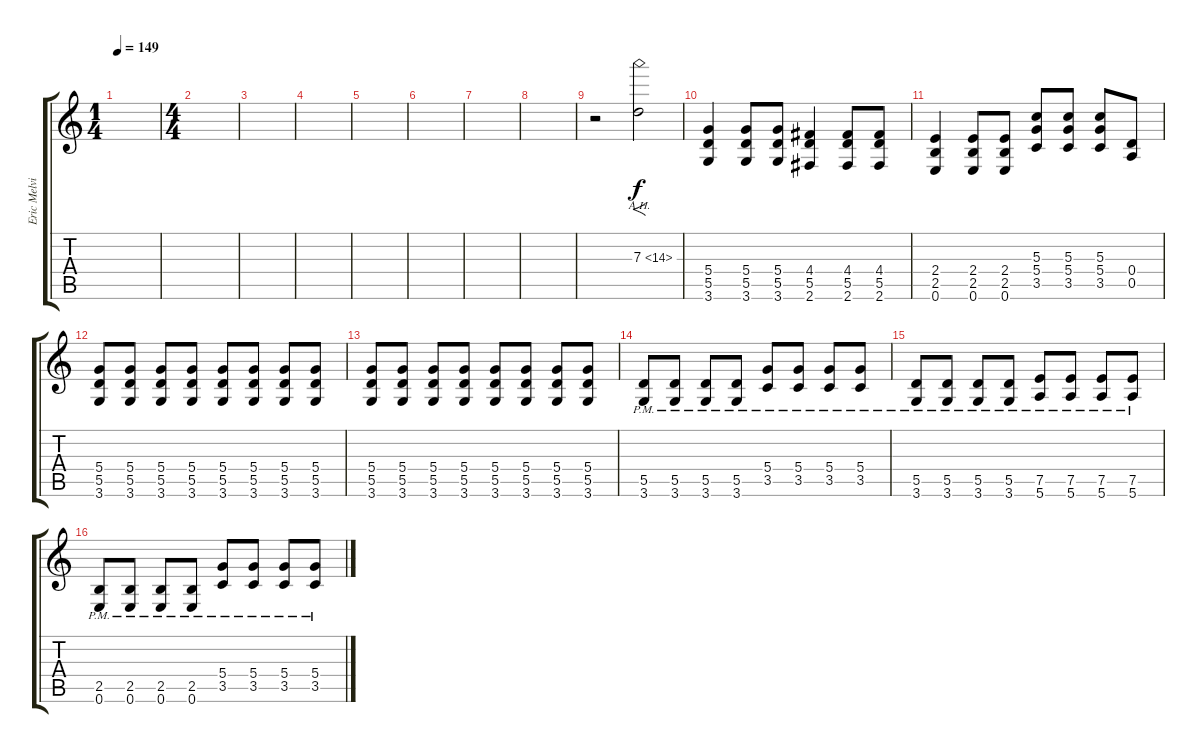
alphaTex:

\track ("Eric Melvin - Guitar" "Eric Melvi") {instrument distortionguitar}
\staff {score tabs}
\tuning (E4 B3 G3 D3 A2 E2) {hide}
\ts (1 4)
\tempo 149
\clef g2
\ks c
|
\ts (4 4)
|
|
|
|
|
|
|
r.2 7.3{ah 7}.2{f} |
(5.4 5.5 3.6).4 (5.4 5.5 3.6).8 (5.4 5.5 3.6).8 (4.4 5.5 2.6).4 (4.4 5.5 2.6).8 (4.4 5.5 2.6).8 |
(2.4 2.5 0.6).4 (2.4 2.5 0.6).8 (2.4 2.5 0.6).8 (5.3 5.4 3.5).8 (5.3 5.4 3.5).8 (5.3 5.4 3.5).8 (0.4 0.5).8 |
(5.4 5.5 3.6).8 (5.4 5.5 3.6).8 (5.4 5.5 3.6).8 (5.4 5.5 3.6).8 (5.4 5.5 3.6).8 (5.4 5.5 3.6).8 (5.4 5.5 3.6).8 (5.4 5.5 3.6).8 |
(5.4 5.5 3.6).8 (5.4 5.5 3.6).8 (5.4 5.5 3.6).8 (5.4 5.5 3.6).8 (5.4 5.5 3.6).8 (5.4 5.5 3.6).8 (5.4 5.5 3.6).8 (5.4 5.5 3.6).8 |
(5.5{pm} 3.6{pm}).8 (5.5{pm} 3.6{pm}).8 (5.5{pm} 3.6{pm}).8 (5.5{pm} 3.6{pm}).8 (5.4{pm} 3.5{pm}).8 (5.4{pm} 3.5{pm}).8 (5.4{pm} 3.5{pm}).8 (5.4{pm} 3.5{pm}).8 |
(5.5{pm} 3.6{pm}).8 (5.5{pm} 3.6{pm}).8 (5.5{pm} 3.6{pm}).8 (5.5{pm} 3.6{pm}).8 (7.5{pm} 5.6{pm}).8 (7.5{pm} 5.6{pm}).8 (7.5{pm} 5.6{pm}).8 (7.5{pm} 5.6{pm}).8 |
(2.5{pm} 0.6{pm}).8 (2.5{pm} 0.6{pm}).8 (2.5{pm} 0.6{pm}).8 (2.5{pm} 0.6{pm}).8 (5.4{pm} 3.5{pm}).8 (5.4{pm} 3.5{pm}).8 (5.4{pm} 3.5{pm}).8 (5.4{pm} 3.5{pm}).8
